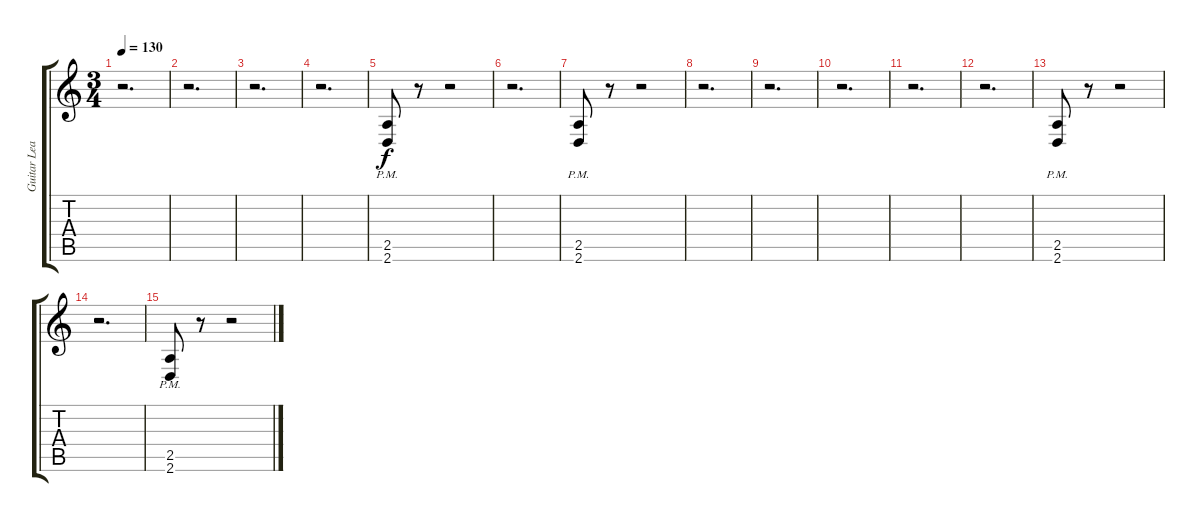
\track ("Guitar Lead" "Guitar Lea") {instrument distortionguitar}
\staff {score tabs}
\tuning (D4 A3 F3 C3 G2 C2) {hide}
\ts (3 4)
\tempo 130
\clef g2
\ks c
r.2{d dy f} |
r.2{d} |
r.2{d} |
r.2{d} |
(2.5{pm} 2.6).8 r.8 r.2 |
r.2{d} |
(2.5{pm} 2.6).8 r.8 r.2 |
r.2{d} |
r.2{d} |
r.2{d} |
r.2{d} |
r.2{d} |
(2.5{pm} 2.6).8 r.8 r.2 |
r.2{d} |
(2.5{pm} 2.6).8 r.8 r.2
